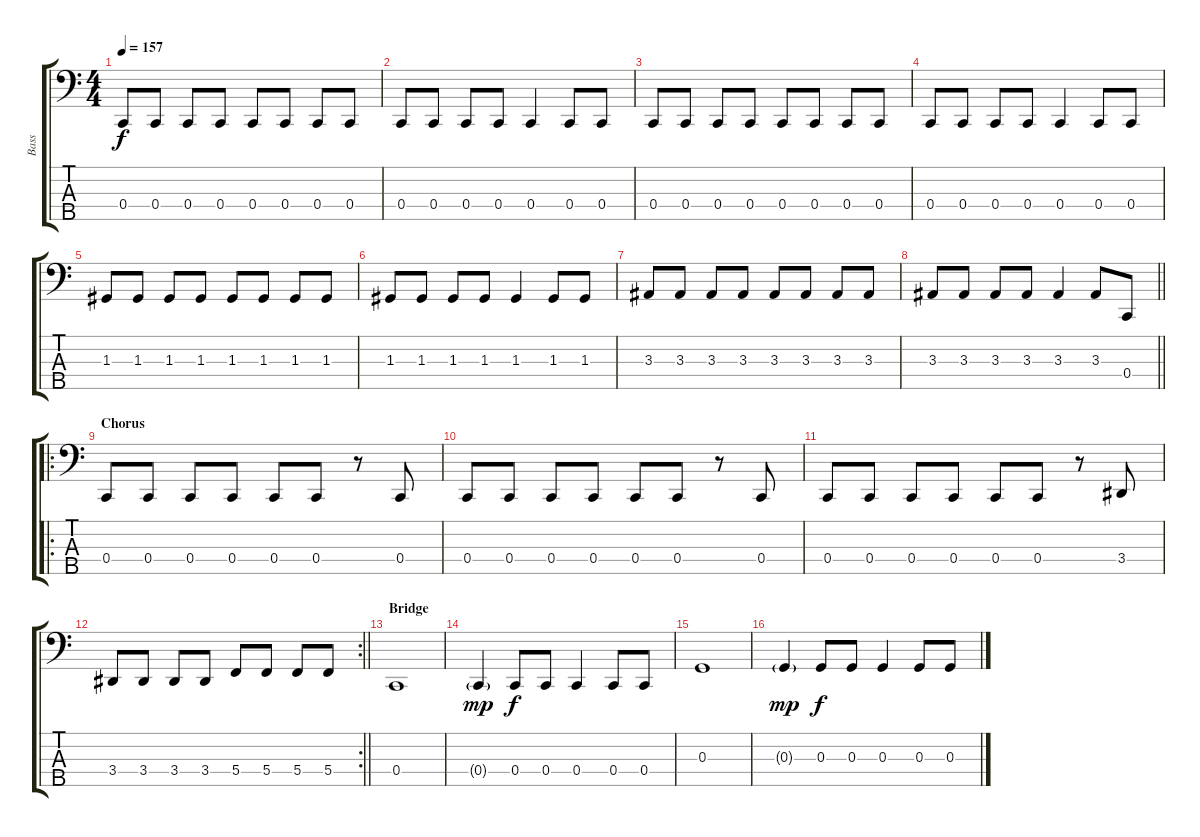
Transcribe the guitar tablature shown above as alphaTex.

\track ("Bass" "Bass") {instrument electricbassfinger}
\staff {score tabs}
\tuning (F2 C2 G1 C1 A0) {hide}
\ts (4 4)
\tempo 157
\clef f4
\ks c
0.4.8{dy f} 0.4.8 0.4.8 0.4.8 0.4.8 0.4.8 0.4.8 0.4.8 |
0.4.8 0.4.8 0.4.8 0.4.8 0.4.4 0.4.8 0.4.8 |
0.4.8 0.4.8 0.4.8 0.4.8 0.4.8 0.4.8 0.4.8 0.4.8 |
0.4.8 0.4.8 0.4.8 0.4.8 0.4.4 0.4.8 0.4.8 |
1.3.8 1.3.8 1.3.8 1.3.8 1.3.8 1.3.8 1.3.8 1.3.8 |
1.3.8 1.3.8 1.3.8 1.3.8 1.3.4 1.3.8 1.3.8 |
3.3.8 3.3.8 3.3.8 3.3.8 3.3.8 3.3.8 3.3.8 3.3.8 |
\barLineRight lightlight
3.3.8 3.3.8 3.3.8 3.3.8 3.3.4 3.3.8 0.4.8 |
\ro
\section ("" "Chorus")
0.4.8 0.4.8 0.4.8 0.4.8 0.4.8 0.4.8 r.8 0.4.8 |
0.4.8 0.4.8 0.4.8 0.4.8 0.4.8 0.4.8 r.8 0.4.8 |
0.4.8 0.4.8 0.4.8 0.4.8 0.4.8 0.4.8 r.8 3.4.8 |
\rc 2
\barLineRight lightlight
3.4.8 3.4.8 3.4.8 3.4.8 5.4.8 5.4.8 5.4.8 5.4.8 |
\section ("" "Bridge")
0.4.1 |
0.4{g}.4{dy mp} 0.4.8{dy f} 0.4.8 0.4.4 0.4.8 0.4.8 |
0.3.1 |
0.3{g}.4{dy mp} 0.3.8{dy f} 0.3.8 0.3.4 0.3.8 0.3.8
